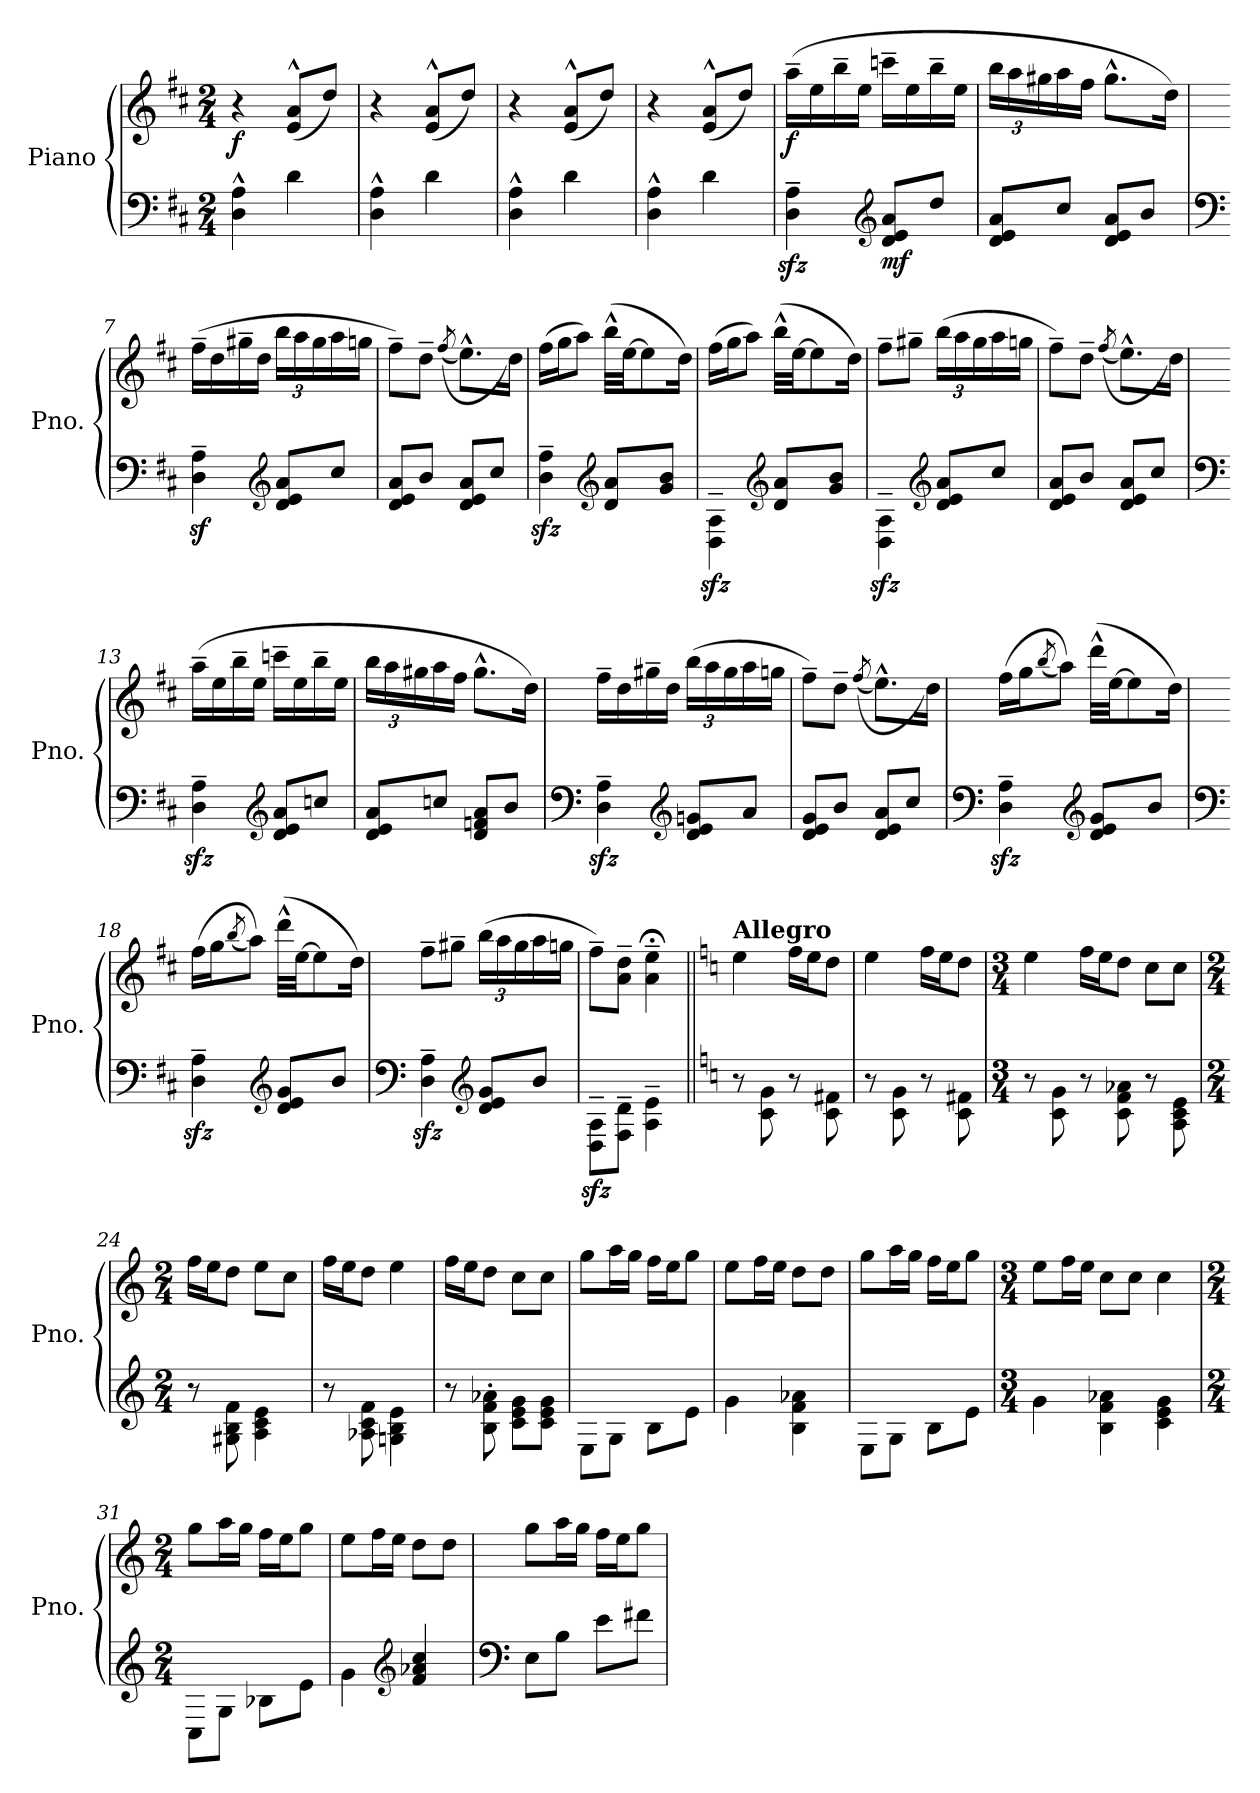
**kern	**kern	**dynam
*part1	*part1	*part1
*staff2	*staff1	*staff1/2
*I"Piano	*	*
*I'Pno.	*	*
*clefF4	*clefG2	*
*k[f#c#]	*k[f#c#]	*
*M2/4	*M2/4	*
*MM86	*MM86	*
=1	=1	=1
!	!	!LO:DY:b
4D\^^ 4A\^^	4r	f
4d\	(<8e/^^ 8a/^^L	.
.	8dd/J)	.
=2	=2	=2
4D\^^ 4A\^^	4r	.
4d\	(<8e/^^ 8a/^^L	.
.	8dd/J)	.
=3	=3	=3
4D\^^ 4A\^^	4r	.
4d\	(<8e/^^ 8a/^^L	.
.	8dd/J)	.
=4	=4	=4
4D\^^ 4A\^^	4r	.
4d\	(<8e/^^ 8a/^^L	.
.	8dd/J)	.
=5	=5	=5
!	!	!LO:DY:b
4D\zz<~ 4A\zz<~	(>16aa~\LL	f
.	16ee\	.
.	16bb~\	.
.	16ee\JJ	.
*clefG2	*	*
!	!	!LO:DY:b=2
8d/ 8e/ 8a/L	16cccn~\LL	mf
.	16ee\	.
8dd/J	16bb~\	.
.	16ee\JJ	.
!!LO:LB:g=z
=6	=6	=6
*	*Xbrackettup	*
8d/ 8e/ 8a/L	24bb\LL	.
.	24aa\	.
.	24gg#X\	.
8cc#/J	16aa\	.
.	16ff#\JJ	.
8d/ 8e/ 8a/L	8.gg#^^\L	.
8b/J	.	.
.	16dd\Jk)	.
=7	=7	=7
*clefF4	*	*
4D\z<~ 4A\z<~	(>16ff#~\LL	.
.	16dd\	.
.	16gg#X~\	.
.	16dd\JJ	.
*clefG2	*	*
8d/ 8e/ 8a/L	24bb\LL	.
.	24aa\	.
.	24gg#\	.
8cc#/J	16aa\	.
.	16ggn\JJ	.
=8	=8	=8
8d/ 8e/ 8a/L	8ff#~\L)	.
8b/J	8dd~\J	.
.	(<(>8qff#/	.
8d/ 8e/ 8a/L	8.ee^^\L)	.
8cc#/J	.	.
.	16dd\Jk)	.
!!LO:LB:g=z
=9	=9	=9
4b\zz<~ 4ff#\zz<~	(>16ff#\LL	.
.	16gg\J	.
.	8aa\J)	.
*clefG2	*	*
8d/ 8a/L	(>32bb^^\LLL	.
.	[32ee\JJ	.
.	8ee\]	.
8g/ 8b/J	.	.
.	16dd\Jk)	.
=10	=10	=10
4D\zz<~ 4A\zz<~	(>16ff#\LL	.
.	16gg\J	.
.	8aa\J)	.
*clefG2	*	*
8d/ 8a/L	(>32bb^^\LLL	.
.	[32ee\JJ	.
.	8ee\]	.
8g/ 8b/J	.	.
.	16dd\Jk)	.
=11	=11	=11
4D\zz<~ 4A\zz<~	8ff#~\L	.
.	8gg#X~\J	.
*clefG2	*	*
8d/ 8e/ 8a/L	(>24bb\LL	.
.	24aa\	.
.	24gg#\	.
8cc#/J	16aa\	.
.	16ggn\JJ	.
=12	=12	=12
8d/ 8e/ 8a/L	8ff#~\L)	.
8b/J	8dd~\J	.
.	(<(>8qff#/	.
8d/ 8e/ 8a/L	8.ee^^\L)	.
8cc#/J	.	.
.	16dd\Jk)	.
!!LO:LB:g=z
=13	=13	=13
*clefF4	*	*
4D\zz<~ 4A\zz<~	(>16aa~\LL	.
.	16ee\	.
.	16bb~\	.
.	16ee\JJ	.
*clefG2	*	*
8d/ 8e/ 8a/L	16cccn~\LL	.
.	16ee\	.
8ccn/J	16bb~\	.
.	16ee\JJ	.
=14	=14	=14
8d/ 8e/ 8a/L	24bb\LL	.
.	24aa\	.
.	24gg#X\	.
8ccn/J	16aa\	.
.	16ff#\JJ	.
8d/ 8fn/ 8a/L	8.gg#^^\L	.
8b/J	.	.
.	16dd\Jk)	.
=15	=15	=15
*clefF4	*	*
4D\zz<~ 4A\zz<~	16ff#~\LL	.
.	16dd\	.
.	16gg#X~\	.
.	16dd\JJ	.
*clefG2	*	*
8d/ 8e/ 8gn/L	(>24bb\LL	.
.	24aa\	.
.	24gg#\	.
8a/J	16aa\	.
.	16ggn\JJ	.
=16	=16	=16
8d/ 8e/ 8g/L	8ff#~\L)	.
8b/J	8dd~\J	.
.	(<(>8qff#/	.
8d/ 8e/ 8a/L	8.ee^^\L)	.
8cc#/J	.	.
.	16dd\Jk)	.
!!LO:PB:g=z
=17	=17	=17
*clefF4	*	*
4D\zz<~ 4A\zz<~	(>16ff#\LL	.
.	16gg\J	.
.	(<8qbb/	.
.	8aa\J))	.
*clefG2	*	*
8d/ 8e/ 8g/L	(>32ddd^^\LLL	.
.	[32ee\JJ	.
.	8ee\]	.
8b/J	.	.
.	16dd\Jk)	.
=18	=18	=18
*clefF4	*	*
4D\zz<~ 4A\zz<~	(>16ff#\LL	.
.	16gg\J	.
.	(<8qbb/	.
.	8aa\J))	.
*clefG2	*	*
8d/ 8e/ 8g/L	(>32ddd^^\LLL	.
.	[32ee\JJ	.
.	8ee\]	.
8b/J	.	.
.	16dd\Jk)	.
=19	=19	=19
*clefF4	*	*
4D\zz<~ 4A\zz<~	8ff#~\L	.
.	8gg#X~\J	.
*clefG2	*	*
8d/ 8e/ 8g/L	(>24bb\LL	.
.	24aa\	.
.	24gg#\	.
8b/J	16aa\	.
.	16ggn\JJ	.
=20	=20	=20
8D\zz<~ 8A\zz<~L	8ff#~\L)	.
8F#\~ 8d\~J	8a\~ 8dd\~J	.
4A\~ 4e\~	4a\;<~ 4ee\;<~	.
!!LO:LB:g=z
=21||	=21||	=21||
*k[]	*k[]	*
!	!LO:TX:a:B:t=Allegro	!
8r	4ee\	.
8c\ 8g\	.	.
8r	16ff\LL	.
.	16ee\J	.
8c\ 8f#X\	8dd\J	.
=22	=22	=22
8r	4ee\	.
8c\ 8g\	.	.
8r	16ff\LL	.
.	16ee\J	.
8c\ 8f#X\	8dd\J	.
=23	=23	=23
*M3/4	*M3/4	*
8r	4ee\	.
8c\ 8g\	.	.
8r	16ff\LL	.
.	16ee\J	.
8c\ 8f\ 8a-X\	8dd\J	.
8r	8cc\L	.
8A\ 8c\ 8e\	8cc\J	.
=24	=24	=24
*M2/4	*M2/4	*
8r	16ff\LL	.
.	16ee\J	.
8G#X\ 8B\ 8f\	8dd\J	.
4A\ 4c\ 4e\	8ee\L	.
.	8cc\J	.
!!LO:LB:g=z
=25	=25	=25
8r	16ff\LL	.
.	16ee\J	.
8A-X\ 8c\ 8f\	8dd\J	.
4Gn\ 4B\ 4e\	4ee\	.
=26	=26	=26
8r	16ff\LL	.
.	16ee\J	.
8B\' 8f\' 8a-X\'	8dd\J	.
8c\ 8e\ 8g\L	8cc\L	.
8c\ 8e\ 8g\J	8cc\J	.
=27	=27	=27
8E\L	8gg\L	.
8G\J	16aa\L	.
.	16gg\JJ	.
8B\L	16ff\LL	.
.	16ee\J	.
8e\J	8gg\J	.
=28	=28	=28
4g\	8ee\L	.
.	16ff\L	.
.	16ee\JJ	.
4B\ 4f\ 4a-X\	8dd\L	.
.	8dd\J	.
!!LO:LB:g=z
=29	=29	=29
8E\L	8gg\L	.
8G\J	16aa\L	.
.	16gg\JJ	.
8B\L	16ff\LL	.
.	16ee\J	.
8e\J	8gg\J	.
=30	=30	=30
*M3/4	*M3/4	*
4g\	8ee\L	.
.	16ff\L	.
.	16ee\JJ	.
4B\ 4f\ 4a-X\	8cc\L	.
.	8cc\J	.
4c\ 4e\ 4g\	4cc\	.
=31	=31	=31
*M2/4	*M2/4	*
8C\L	8gg\L	.
8G\J	16aa\L	.
.	16gg\JJ	.
8B-X\L	16ff\LL	.
.	16ee\J	.
8e\J	8gg\J	.
=32	=32	=32
4g\	8ee\L	.
.	16ff\L	.
.	16ee\JJ	.
*clefG2	*	*
4f/ 4a-X/ 4cc/	8dd\L	.
.	8dd\J	.
!!LO:LB:g=z
=33	=33	=33
*clefF4	*	*
8E\L	8gg\L	.
8B\J	16aa\L	.
.	16gg\JJ	.
8e\L	16ff\LL	.
.	16ee\J	.
8f#X\J	8gg\J	.
=	=	=
*-	*-	*-
